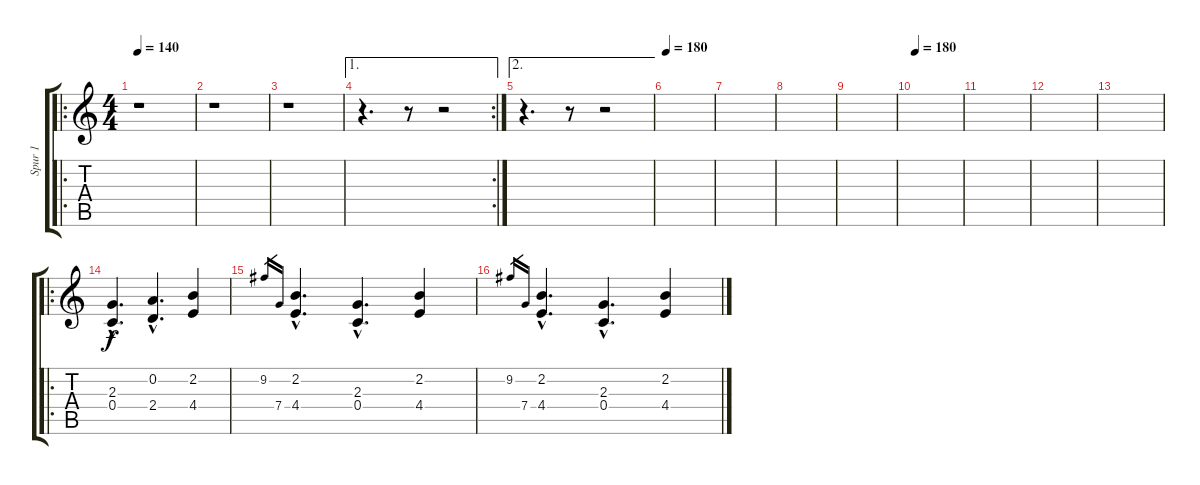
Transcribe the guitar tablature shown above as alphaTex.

\track ("Spur 1" "Spur 1") {instrument panflute}
\staff {score tabs}
\tuning (D5 A4 F4 C4 G3 D3) {hide}
\ro
\ts (4 4)
\tempo 140
\clef g2
\ks c
r.1{dy f} |
r.1 |
r.1 |
\ae 1
\rc 2
r.4{d} r.8 r.2 |
\ae 2
r.4{d} r.8 r.2 |
\tempo 180
|
|
|
|
\tempo 180
|
|
|
|
\ro
(2.3{hac} 0.4{hac}).4{d instrument accordion} (0.2{hac} 2.4{hac}).4{d} (2.2 4.4).4 |
9.2.16{gr} 7.4.16{gr} (2.2{hac} 4.4{hac}).4{d} (2.3{hac} 0.4{hac}).4{d} (2.2 4.4).4 |
9.2.16{gr} 7.4.16{gr} (2.2{hac} 4.4{hac}).4{d} (2.3{hac} 0.4{hac}).4{d} (2.2 4.4).4
